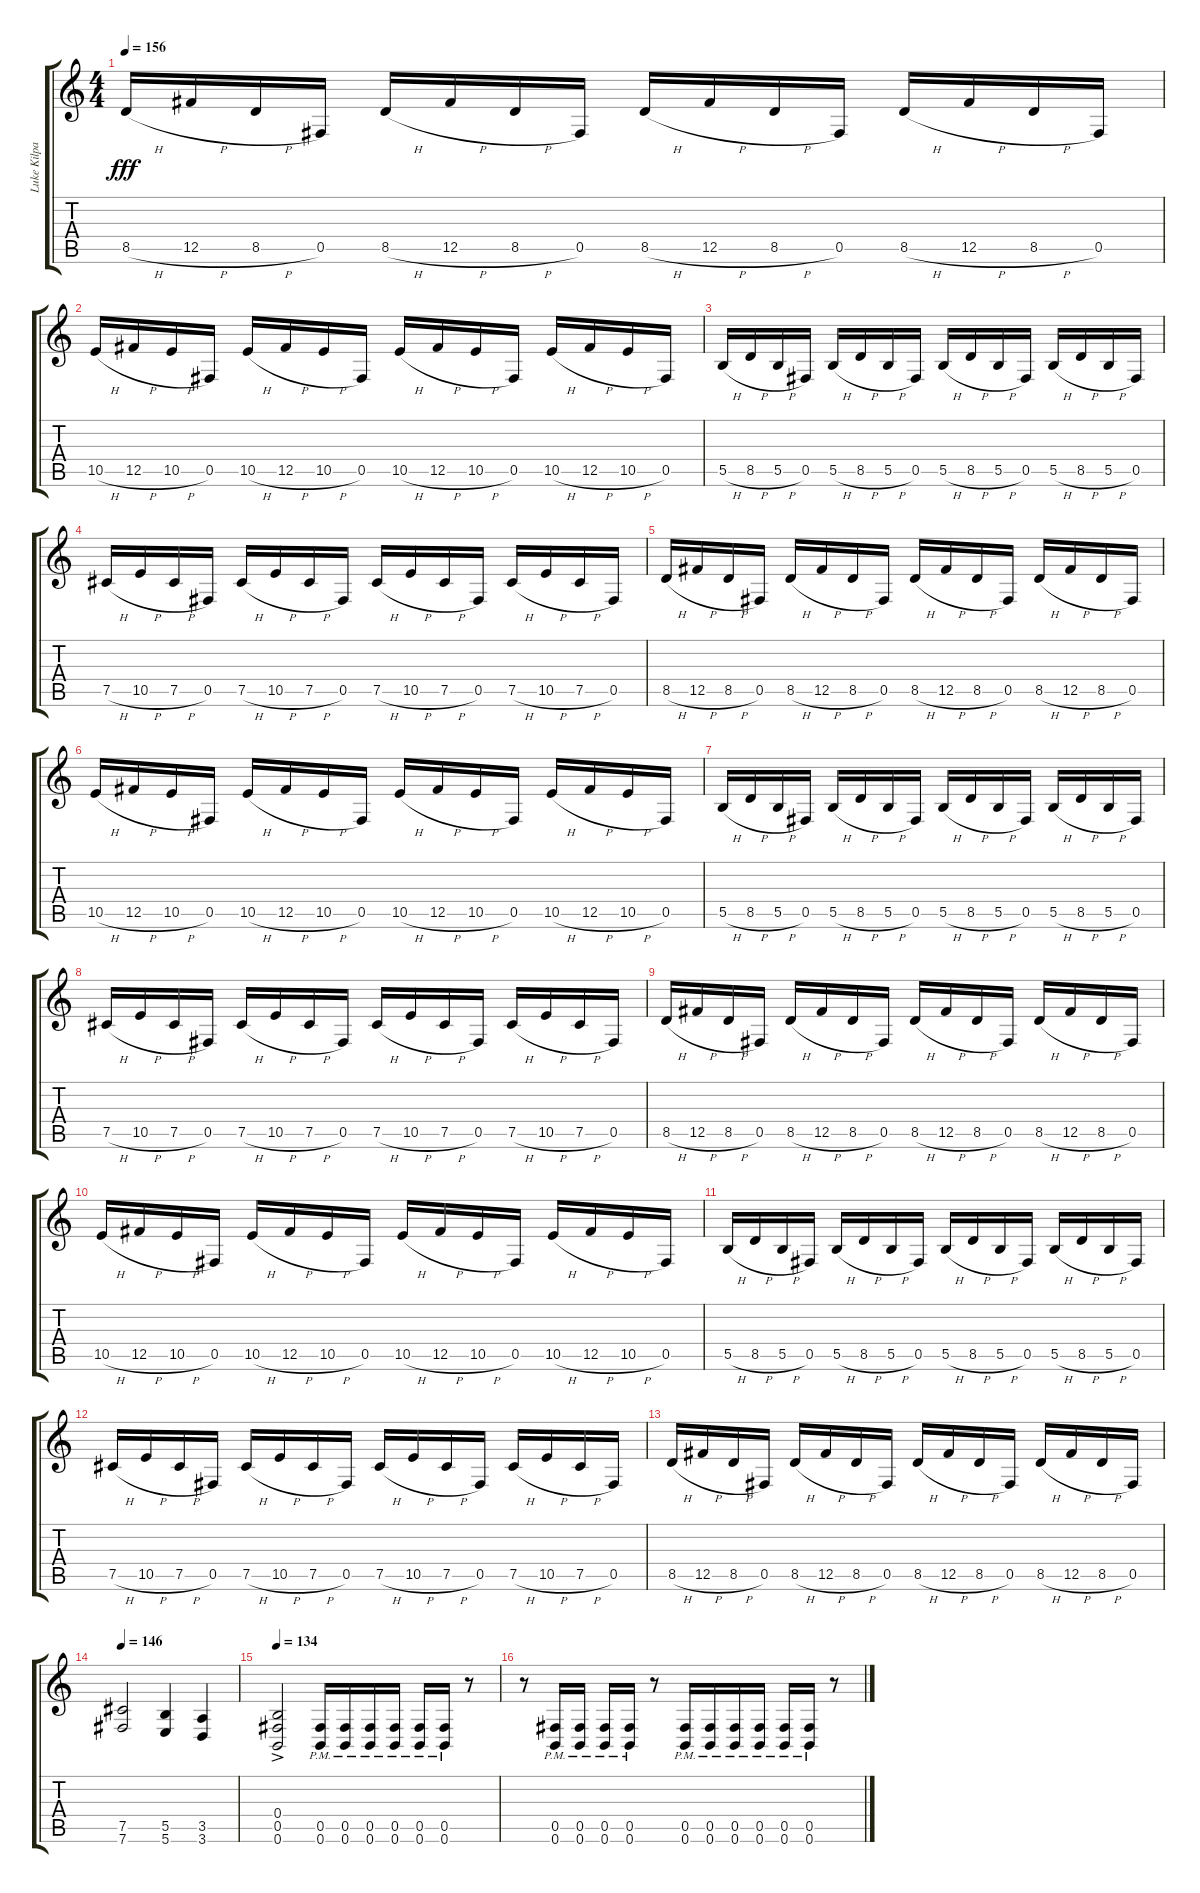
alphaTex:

\track ("Luke Kilpatrick" "Luke Kilpa") {instrument distortionguitar}
\staff {score tabs}
\tuning (Db4 Ab3 E3 B2 Gb2 B1) {hide}
\ts (4 4)
\tempo 156
\clef g2
\ks c
8.5{h}.16{dy fff} 12.5{h}.16 8.5{h}.16 0.5.16 8.5{h}.16 12.5{h}.16 8.5{h}.16 0.5.16 8.5{h}.16 12.5{h}.16 8.5{h}.16 0.5.16 8.5{h}.16 12.5{h}.16 8.5{h}.16 0.5.16 |
10.5{h}.16 12.5{h}.16 10.5{h}.16 0.5.16 10.5{h}.16 12.5{h}.16 10.5{h}.16 0.5.16 10.5{h}.16 12.5{h}.16 10.5{h}.16 0.5.16 10.5{h}.16 12.5{h}.16 10.5{h}.16 0.5.16 |
5.5{h}.16 8.5{h}.16 5.5{h}.16 0.5.16 5.5{h}.16 8.5{h}.16 5.5{h}.16 0.5.16 5.5{h}.16 8.5{h}.16 5.5{h}.16 0.5.16 5.5{h}.16 8.5{h}.16 5.5{h}.16 0.5.16 |
7.5{h}.16 10.5{h}.16 7.5{h}.16 0.5.16 7.5{h}.16 10.5{h}.16 7.5{h}.16 0.5.16 7.5{h}.16 10.5{h}.16 7.5{h}.16 0.5.16 7.5{h}.16 10.5{h}.16 7.5{h}.16 0.5.16 |
8.5{h}.16 12.5{h}.16 8.5{h}.16 0.5.16 8.5{h}.16 12.5{h}.16 8.5{h}.16 0.5.16 8.5{h}.16 12.5{h}.16 8.5{h}.16 0.5.16 8.5{h}.16 12.5{h}.16 8.5{h}.16 0.5.16 |
10.5{h}.16 12.5{h}.16 10.5{h}.16 0.5.16 10.5{h}.16 12.5{h}.16 10.5{h}.16 0.5.16 10.5{h}.16 12.5{h}.16 10.5{h}.16 0.5.16 10.5{h}.16 12.5{h}.16 10.5{h}.16 0.5.16 |
5.5{h}.16 8.5{h}.16 5.5{h}.16 0.5.16 5.5{h}.16 8.5{h}.16 5.5{h}.16 0.5.16 5.5{h}.16 8.5{h}.16 5.5{h}.16 0.5.16 5.5{h}.16 8.5{h}.16 5.5{h}.16 0.5.16 |
7.5{h}.16 10.5{h}.16 7.5{h}.16 0.5.16 7.5{h}.16 10.5{h}.16 7.5{h}.16 0.5.16 7.5{h}.16 10.5{h}.16 7.5{h}.16 0.5.16 7.5{h}.16 10.5{h}.16 7.5{h}.16 0.5.16 |
8.5{h}.16 12.5{h}.16 8.5{h}.16 0.5.16 8.5{h}.16 12.5{h}.16 8.5{h}.16 0.5.16 8.5{h}.16 12.5{h}.16 8.5{h}.16 0.5.16 8.5{h}.16 12.5{h}.16 8.5{h}.16 0.5.16 |
10.5{h}.16 12.5{h}.16 10.5{h}.16 0.5.16 10.5{h}.16 12.5{h}.16 10.5{h}.16 0.5.16 10.5{h}.16 12.5{h}.16 10.5{h}.16 0.5.16 10.5{h}.16 12.5{h}.16 10.5{h}.16 0.5.16 |
5.5{h}.16 8.5{h}.16 5.5{h}.16 0.5.16 5.5{h}.16 8.5{h}.16 5.5{h}.16 0.5.16 5.5{h}.16 8.5{h}.16 5.5{h}.16 0.5.16 5.5{h}.16 8.5{h}.16 5.5{h}.16 0.5.16 |
7.5{h}.16 10.5{h}.16 7.5{h}.16 0.5.16 7.5{h}.16 10.5{h}.16 7.5{h}.16 0.5.16 7.5{h}.16 10.5{h}.16 7.5{h}.16 0.5.16 7.5{h}.16 10.5{h}.16 7.5{h}.16 0.5.16 |
8.5{h}.16 12.5{h}.16 8.5{h}.16 0.5.16 8.5{h}.16 12.5{h}.16 8.5{h}.16 0.5.16 8.5{h}.16 12.5{h}.16 8.5{h}.16 0.5.16 8.5{h}.16 12.5{h}.16 8.5{h}.16 0.5.16 |
\tempo 146
(7.5 7.6).2 (5.5 5.6).4 (3.5 3.6).4 |
\tempo 134
(0.4{ac} 0.5{ac} 0.6{ac}).2 (0.5{pm} 0.6{pm}).16 (0.5{pm} 0.6{pm}).16 (0.5{pm} 0.6{pm}).16 (0.5{pm} 0.6{pm}).16 (0.5{pm} 0.6{pm}).16 (0.5{pm} 0.6{pm}).16 r.8 |
r.8 (0.5{pm} 0.6{pm}).16 (0.5{pm} 0.6{pm}).16 (0.5{pm} 0.6{pm}).16 (0.5{pm} 0.6{pm}).16 r.8 (0.5{pm} 0.6{pm}).16 (0.5{pm} 0.6{pm}).16 (0.5{pm} 0.6{pm}).16 (0.5{pm} 0.6{pm}).16 (0.5{pm} 0.6{pm}).16 (0.5{pm} 0.6{pm}).16 r.8
